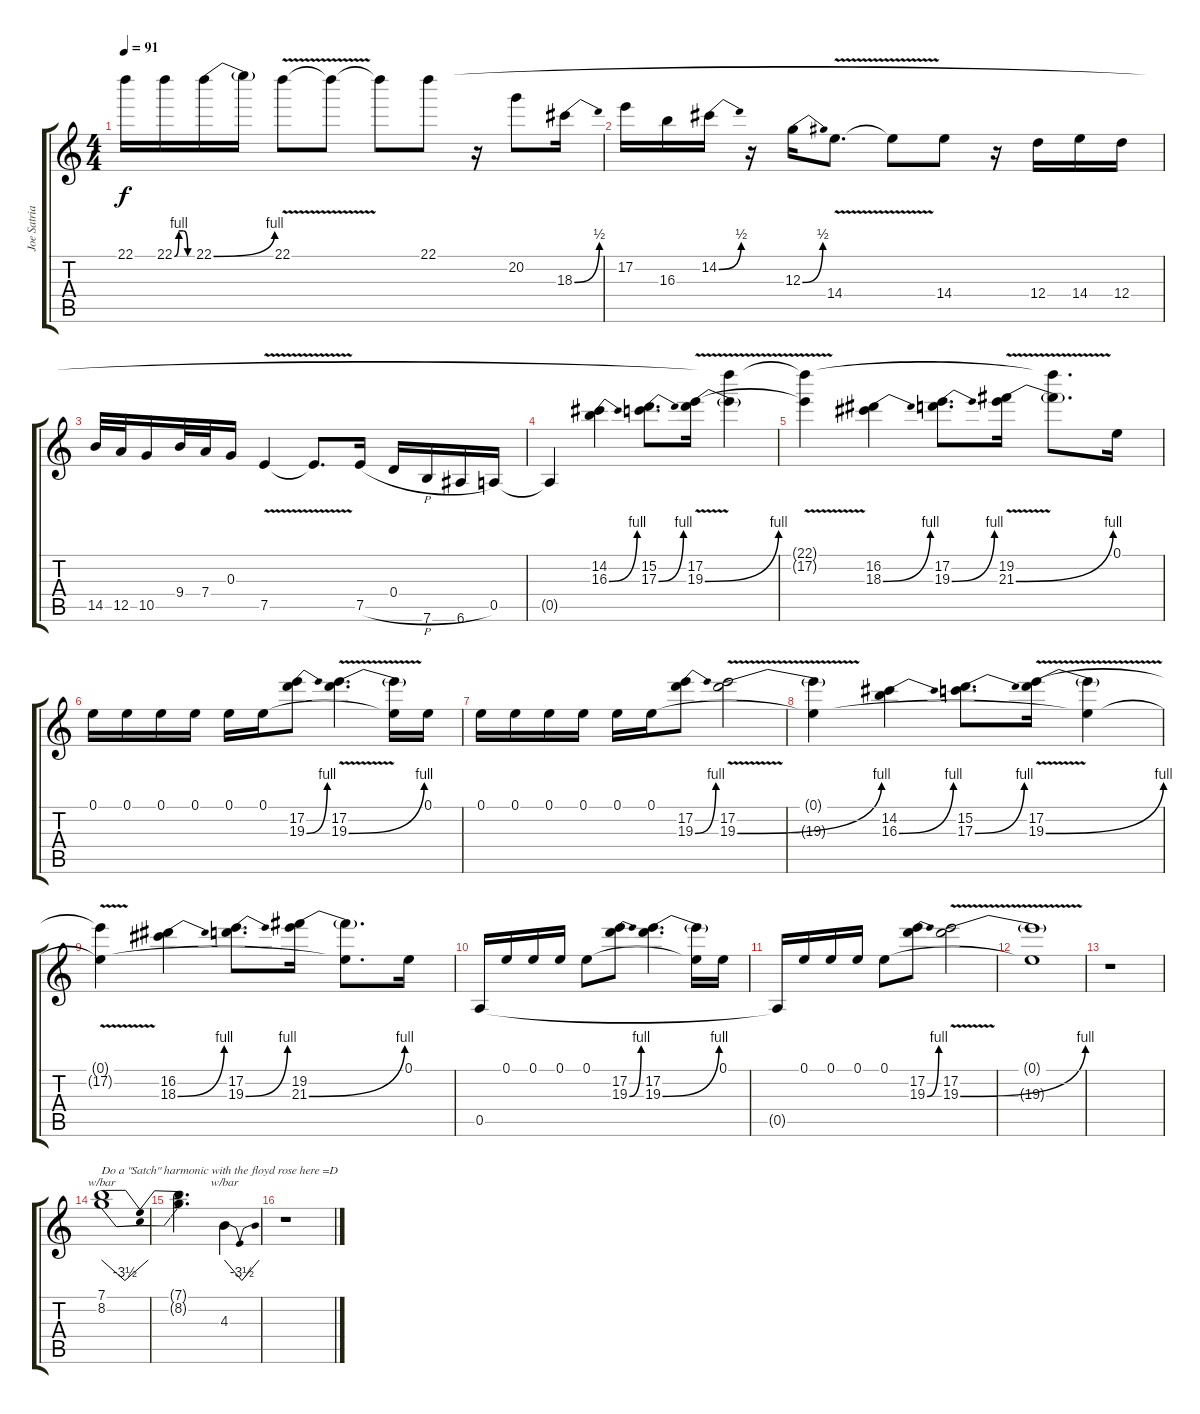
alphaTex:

\track ("Joe Satriani" "Joe Satria") {instrument overdrivenguitar}
\staff {score tabs}
\tuning (E4 B3 G3 D3 A2 E2) {hide}
\ts (4 4)
\tempo 91
\clef g2
\ks c
22.1{t}.16{dy f} 22.1{be (custom 0 0 15 4 30 4 45 0 60 0)}.16 22.1{be (bend 0 0 60 4)}.16 22.1{t}.16 22.1{v}.8 22.1{t}.8 22.1{t}.8 22.1.8 r.16 20.2.8 18.3{be (bend 0 0 60 2)}.16 |
17.2.16 16.3.16 14.2{be (bend 0 0 60 2)}.16 r.16 12.3{be (bend 0 0 60 2)}.16 14.4{v}.8{d} 14.4{t}.8 14.4.8 r.16 12.4.16 14.4.16 12.4.16 |
14.5.32 12.5.32 10.5.16 9.4.32 7.4.32 0.3.16 7.5{v}.4 7.5{t}.8{d} 7.5{h}.16 0.4.16 7.6.16 6.6.16 0.5.16 |
0.5{t}.4 (14.2 16.3{be (bend 0 0 60 4)}).4 (15.2 17.3{be (bend 0 0 60 4)}).8{d} (17.2{v} 19.3{be (bend 0 0 60 4) v}).16 (22.1{t} 19.3{t}).4 |
(22.1{t} 17.2{t}).4 (16.2 18.3{be (bend 0 0 60 4)}).4 (17.2 19.3{be (bend 0 0 60 4)}).8{d} (19.2{v} 21.3{be (bend 0 0 60 4) v}).16 (22.1{t} 21.3{t}).8{d} 0.1.16 |
0.1.16 0.1.16 0.1.16 0.1.16 0.1.16 0.1.16 (17.2 19.3{be (bend 0 0 60 4)}).8 (17.2{v} 19.3{be (bend 0 0 60 4) v}).4{d} (0.1{t} 19.3{t}).16 0.1.16 |
0.1.16 0.1.16 0.1.16 0.1.16 0.1.16 0.1.16 (17.2 19.3{be (bend 0 0 60 4)}).8 (17.2{v} 19.3{be (bend 0 0 60 4) v}).2 |
(0.1{t} 19.3{t}).4 (14.2 16.3{be (bend 0 0 60 4)}).4 (15.2 17.3{be (bend 0 0 60 4)}).8{d} (17.2{v} 19.3{be (bend 0 0 60 4) v}).16 (0.1{t} 19.3{t}).4 |
(0.1{t} 17.2{t}).4 (16.2 18.3{be (bend 0 0 60 4)}).4 (17.2 19.3{be (bend 0 0 60 4)}).8{d} (19.2 21.3{be (bend 0 0 60 4)}).16 (0.1{t} 21.3{t}).8{d} 0.1.16 |
0.5.16 0.1.16 0.1.16 0.1.16 0.1.8 (17.2 19.3{be (bend 0 0 60 4)}).8 (17.2 19.3{be (bend 0 0 60 4)}).4{d} (0.1{t} 19.3{t}).16 0.1.16 |
0.5{t}.16 0.1.16 0.1.16 0.1.16 0.1.8 (17.2 19.3{be (bend 0 0 60 4)}).8 (17.2{v} 19.3{be (bend 0 0 60 4) v}).2 |
(0.1{t} 19.3{t}).1 |
r.1 |
(7.1 8.2).1{tbe (dip default 0 0 30 -14 60 0) txt "Do a \"Satch\" harmonic with the floyd rose here =D"} |
(7.1{t} 8.2{t}).2{d} 4.3.4{tbe (dip default 0 0 30 -14 60 0)} |
r.1
